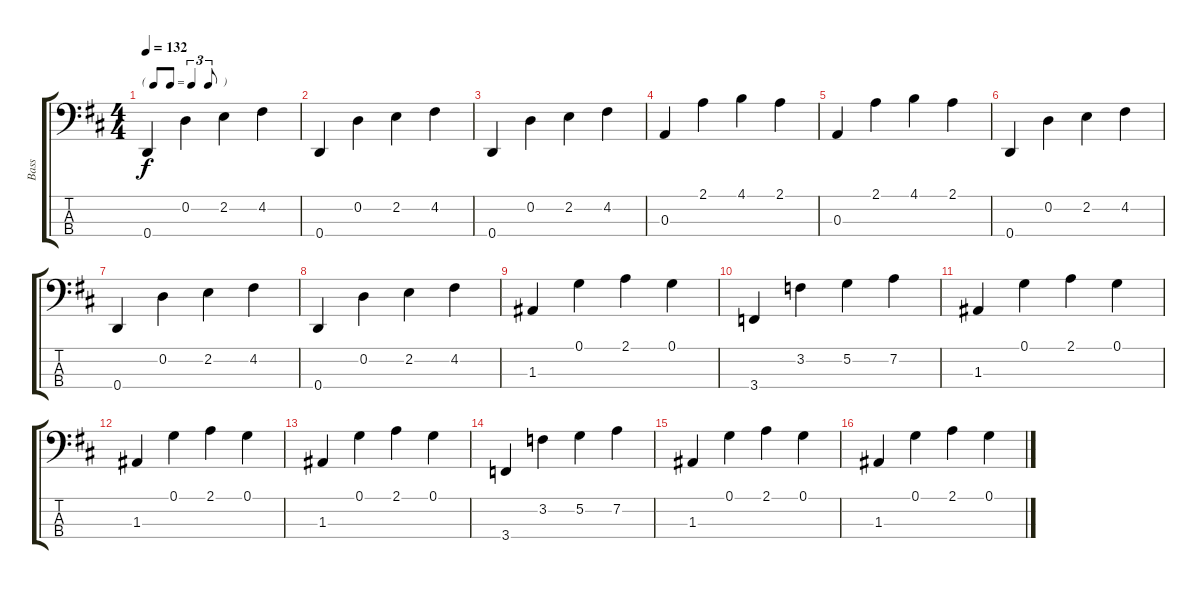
\track ("Bass" "Bass") {instrument electricbassfinger}
\staff {score tabs}
\tuning (G2 D2 A1 D1) {hide}
\ts (4 4)
\tf triplet8th
\tempo 132
\clef f4
\ks d
0.4.4{dy f} 0.2.4 2.2.4 4.2.4 |
0.4.4 0.2.4 2.2.4 4.2.4 |
0.4.4 0.2.4 2.2.4 4.2.4 |
0.3.4 2.1.4 4.1.4 2.1.4 |
0.3.4 2.1.4 4.1.4 2.1.4 |
0.4.4 0.2.4 2.2.4 4.2.4 |
0.4.4 0.2.4 2.2.4 4.2.4 |
0.4.4 0.2.4 2.2.4 4.2.4 |
1.3.4 0.1.4 2.1.4 0.1.4 |
3.4.4 3.2.4 5.2.4 7.2.4 |
1.3.4 0.1.4 2.1.4 0.1.4 |
1.3.4 0.1.4 2.1.4 0.1.4 |
1.3.4 0.1.4 2.1.4 0.1.4 |
3.4.4 3.2.4 5.2.4 7.2.4 |
1.3.4 0.1.4 2.1.4 0.1.4 |
1.3.4 0.1.4 2.1.4 0.1.4
